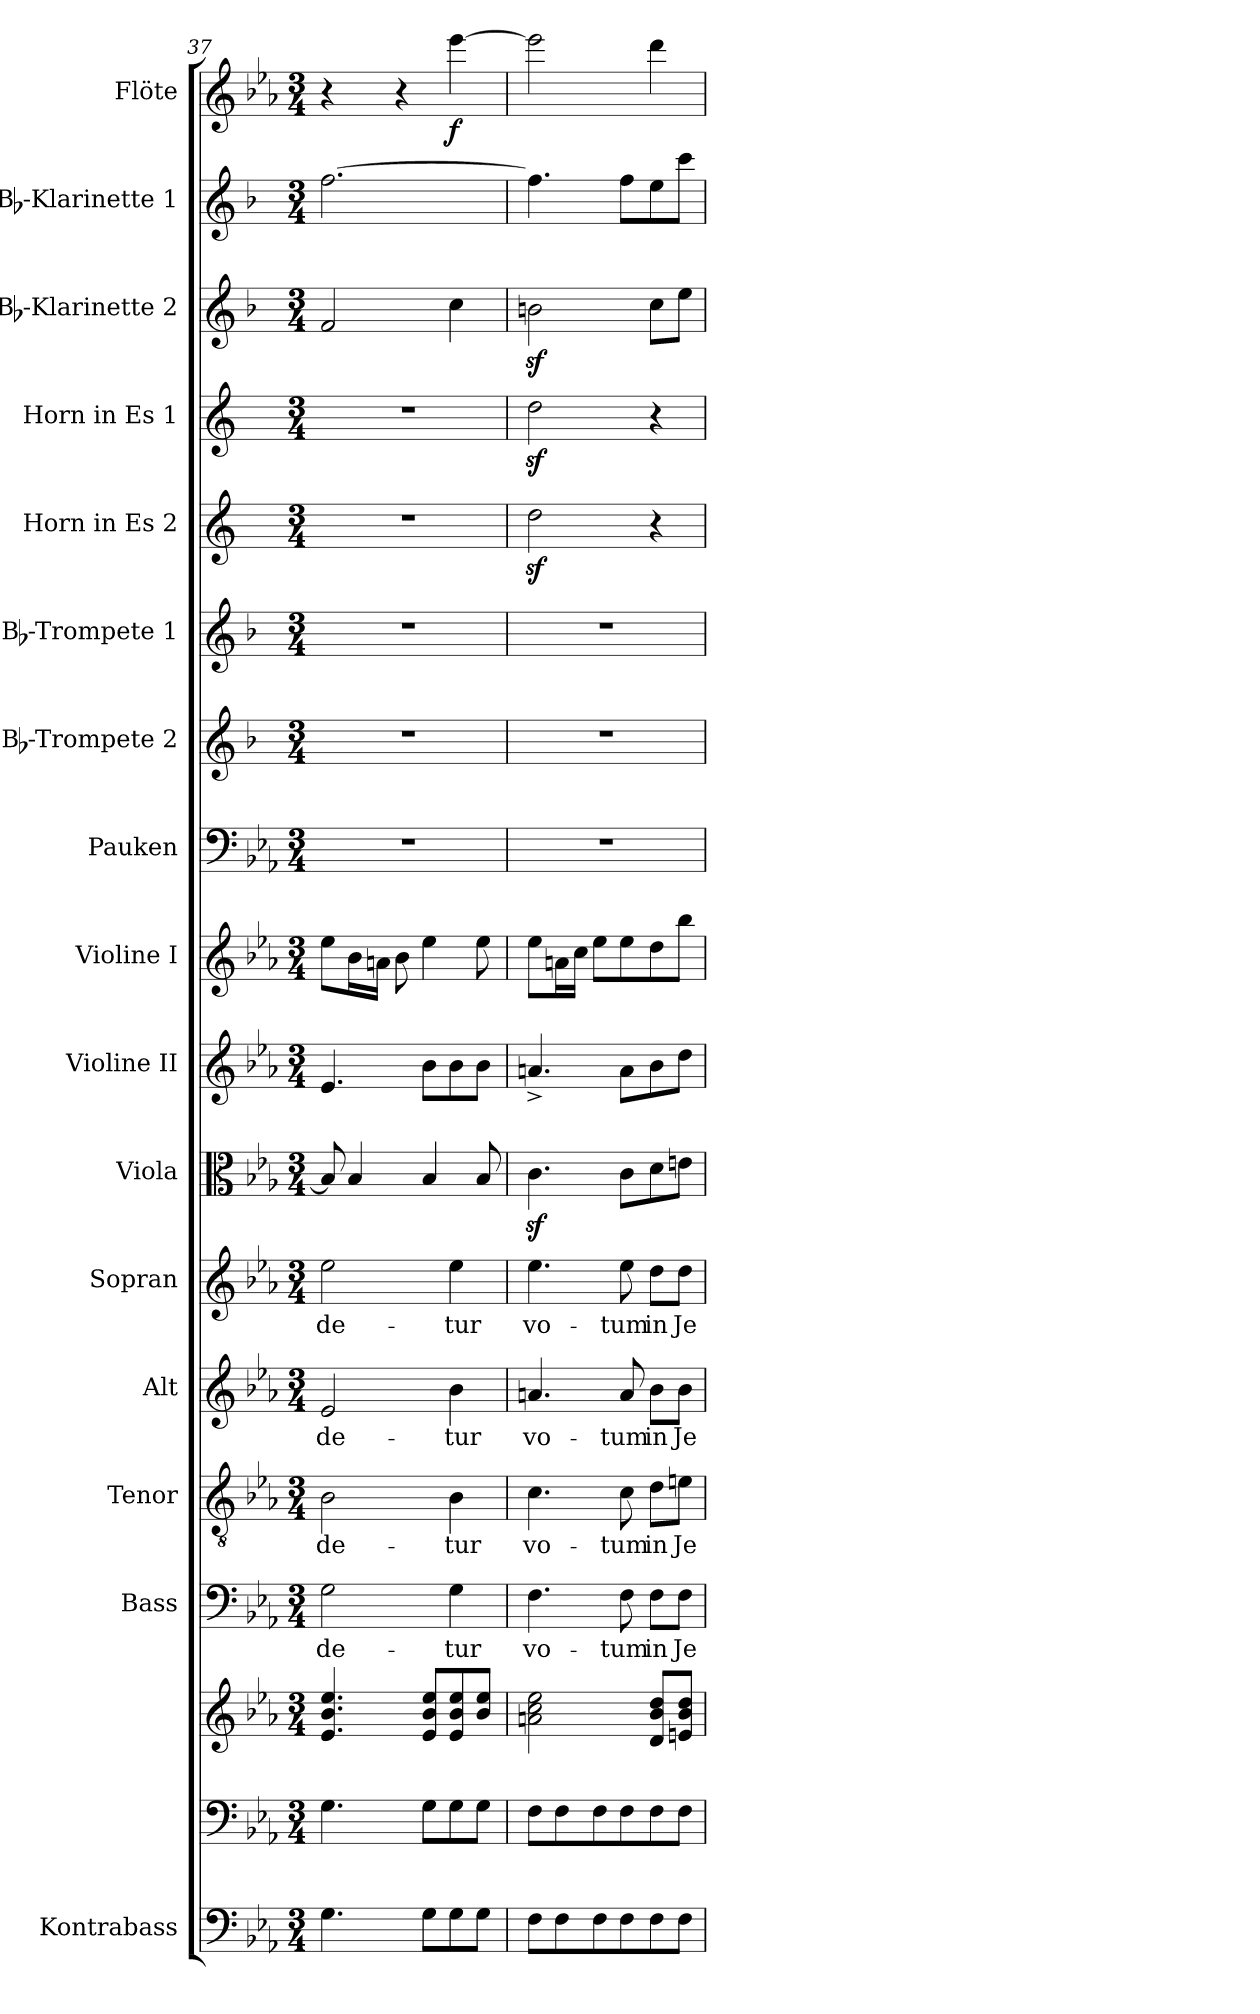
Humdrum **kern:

**kern	**kern	**kern	**kern	**text	**kern	**text	**kern	**text	**kern	**text	**kern	**kern	**kern	**kern	**kern	**kern	**kern	**kern	**kern	**kern	**kern	**dynam
*part17	*part16	*part16	*part15	*part15	*part14	*part14	*part13	*part13	*part12	*part12	*part11	*part10	*part9	*part8	*part7	*part6	*part5	*part4	*part3	*part2	*part1	*part1
*staff18	*staff17	*staff16	*staff15	*staff15	*staff14	*staff14	*staff13	*staff13	*staff12	*staff12	*staff11	*staff10	*staff9	*staff8	*staff7	*staff6	*staff5	*staff4	*staff3	*staff2	*staff1	*staff1
*I"Kontrabass	*	*	*I"Bass	*	*I"Tenor	*	*I"Alt	*	*I"Sopran	*	*I"Viola	*I"Violine II	*I"Violine I	*I"Pauken	*I"Bb-Trompete 2	*I"Bb-Trompete 1	*I"Horn in Es 2	*I"Horn in Es 1	*I"Bb-Klarinette 2	*I"Bb-Klarinette 1	*I"Flöte	*
*I'Kb.	*	*	*I'B.	*	*I'T.	*	*I'A.	*	*I'S.	*	*I'Vla.	*I'Vl. II	*I'Vl. I	*I'Pk.	*I'Bb Trp. 2	*I'Bb Trp. 1	*	*	*I'Bb Kl. 2	*I'Bb Kl. 1	*I'Fl.	*
*clefF4	*clefF4	*clefG2	*clefF4	*	*clefGv2	*	*clefG2	*	*clefG2	*	*clefC3	*clefG2	*clefG2	*clefF4	*clefG2	*clefG2	*clefG2	*clefG2	*clefG2	*clefG2	*clefG2	*
*ITrd7c12	*	*	*	*	*	*	*	*	*	*	*	*	*	*	*ITrd1c2	*ITrd1c2	*ITrd5c9	*ITrd5c9	*ITrd1c2	*ITrd1c2	*	*
*k[b-e-a-]	*k[b-e-a-]	*k[b-e-a-]	*k[b-e-a-]	*	*k[b-e-a-]	*	*k[b-e-a-]	*	*k[b-e-a-]	*	*k[b-e-a-]	*k[b-e-a-]	*k[b-e-a-]	*k[b-e-a-]	*k[b-e-a-]	*k[b-e-a-]	*k[b-e-a-]	*k[b-e-a-]	*k[b-e-a-]	*k[b-e-a-]	*k[b-e-a-]	*
*E-:	*E-:	*E-:	*E-:	*	*E-:	*	*E-:	*	*E-:	*	*E-:	*E-:	*E-:	*E-:	*E-:	*E-:	*E-:	*E-:	*E-:	*E-:	*E-:	*
*M3/4	*M3/4	*M3/4	*M3/4	*	*M3/4	*	*M3/4	*	*M3/4	*	*M3/4	*M3/4	*M3/4	*M3/4	*M3/4	*M3/4	*M3/4	*M3/4	*M3/4	*M3/4	*M3/4	*
=37	=37	=37	=37	=37	=37	=37	=37	=37	=37	=37	=37	=37	=37	=37	=37	=37	=37	=37	=37	=37	=37	=37
!	!	!	!	!LO:LY:b	!	!LO:LY:b	!	!LO:LY:b	!	!LO:LY:b	!	!	!	!	!	!	!	!	!	!	!	!
4.GG\	4.G\	4.e-/ 4.b-/ 4.ee-/	2G\	-de-	2B-\	-de-	2e-/	-de-	2ee-\	-de-	8B-/]	4.e-/	8ee-\L	2.r	2.r	2.r	2.r	2.r	2e-/	[2.ee-\	4r	.
.	.	.	.	.	.	.	.	.	.	.	4B-/	.	16b-\L	.	.	.	.	.	.	.	.	.
.	.	.	.	.	.	.	.	.	.	.	.	.	16an\JJ	.	.	.	.	.	.	.	.	.
.	.	.	.	.	.	.	.	.	.	.	.	.	8b-\	.	.	.	.	.	.	.	4r	.
8GG\L	8G\L	8e-/ 8b-/ 8ee-/L	.	.	.	.	.	.	.	.	4B-/	8b-\L	4ee-\	.	.	.	.	.	.	.	.	.
!	!	!	!	!LO:LY:b	!	!LO:LY:b	!	!LO:LY:b	!	!LO:LY:b	!	!	!	!	!	!	!	!	!	!	!	!LO:DY:b
8GG\	8G\	8e-/ 8b-/ 8ee-/	4G\	-tur	4B-\	-tur	4b-\	-tur	4ee-\	-tur	.	8b-\	.	.	.	.	.	.	4b-\	.	[4eee-\	f
8GG\J	8G\J	8b-/ 8ee-/J	.	.	.	.	.	.	.	.	8B-/	8b-\J	8ee-\	.	.	.	.	.	.	.	.	.
=38	=38	=38	=38	=38	=38	=38	=38	=38	=38	=38	=38	=38	=38	=38	=38	=38	=38	=38	=38	=38	=38	=38
!	!	!	!	!LO:LY:b	!	!LO:LY:b	!	!LO:LY:b	!	!LO:LY:b	!	!	!	!	!	!	!	!	!	!	!	!
8FF\L	8F\L	2an\ 2cc\ 2ee-\	4.F\	vo-	4.c\	vo-	4.an/	vo-	4.ee-\	vo-	4.cz<\	4.an^</	8ee-\L	2.r	2.r	2.r	2fz<\	2fz<\	2anz<\	4.ee-\]	2eee-\]	.
8FF\	8F\	.	.	.	.	.	.	.	.	.	.	.	16an\L	.	.	.	.	.	.	.	.	.
.	.	.	.	.	.	.	.	.	.	.	.	.	16cc\JJ	.	.	.	.	.	.	.	.	.
8FF\	8F\	.	.	.	.	.	.	.	.	.	.	.	8ee-\L	.	.	.	.	.	.	.	.	.
!	!	!	!	!LO:LY:b	!	!LO:LY:b	!	!LO:LY:b	!	!LO:LY:b	!	!	!	!	!	!	!	!	!	!	!	!
8FF\	8F\	.	8F\	-tum	8c\	-tum	8a/	-tum	8ee-\	-tum	8c\L	8a\L	8ee-\	.	.	.	.	.	.	8ee-\L	.	.
!	!	!	!	!LO:LY:b	!	!LO:LY:b	!	!LO:LY:b	!	!LO:LY:b	!	!	!	!	!	!	!	!	!	!	!	!
8FF\	8F\	8d/ 8b-/ 8dd/L	8F\L	in	8d\L	in	8b-\L	in	8dd\L	in	8d\	8b-\	8dd\	.	.	.	4r	4r	8b-\L	8dd\	4ddd\	.
!	!	!	!	!LO:LY:b	!	!LO:LY:b	!	!LO:LY:b	!	!LO:LY:b	!	!	!	!	!	!	!	!	!	!	!	!
8FF\J	8F\J	8en/ 8b-/ 8dd/J	8F\J	Je-	8en\J	Je-	8b-\J	Je-	8dd\J	Je-	8en\J	8dd\J	8bb-\J	.	.	.	.	.	8dd\J	8bb-\J	.	.
=	=	=	=	=	=	=	=	=	=	=	=	=	=	=	=	=	=	=	=	=	=	=
*-	*-	*-	*-	*-	*-	*-	*-	*-	*-	*-	*-	*-	*-	*-	*-	*-	*-	*-	*-	*-	*-	*-
